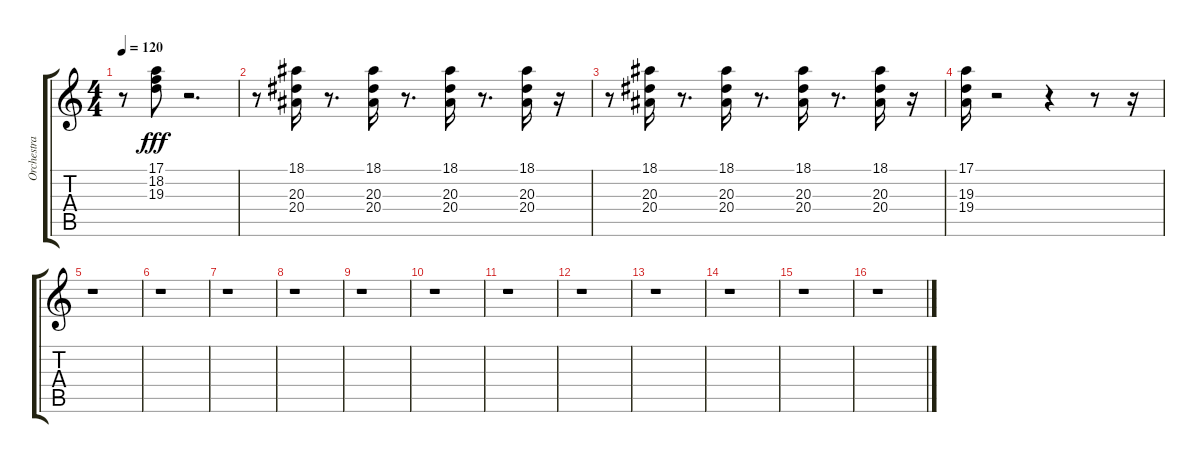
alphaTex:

\track ("Orchestra" "Orchestra") {instrument brasssection}
\staff {score tabs}
\tuning (E4 B3 G3 D3 A2 E2) {hide}
\ts (4 4)
\tempo 120
\clef g2
\ks c
r.8{dy fff} (17.1 18.2 19.3).8 r.2{d} |
r.8 (18.1 20.3 20.4).16 r.8{d} (18.1 20.3 20.4).16 r.8{d} (18.1 20.3 20.4).16 r.8{d} (18.1 20.3 20.4).16 r.16 |
r.8 (18.1 20.3 20.4).16 r.8{d} (18.1 20.3 20.4).16 r.8{d} (18.1 20.3 20.4).16 r.8{d} (18.1 20.3 20.4).16 r.16 |
(17.1 19.3 19.4).16 r.2 r.4 r.8 r.16 |
r.1 |
r.1 |
r.1 |
r.1 |
r.1 |
r.1 |
r.1 |
r.1 |
r.1 |
r.1 |
r.1 |
r.1
